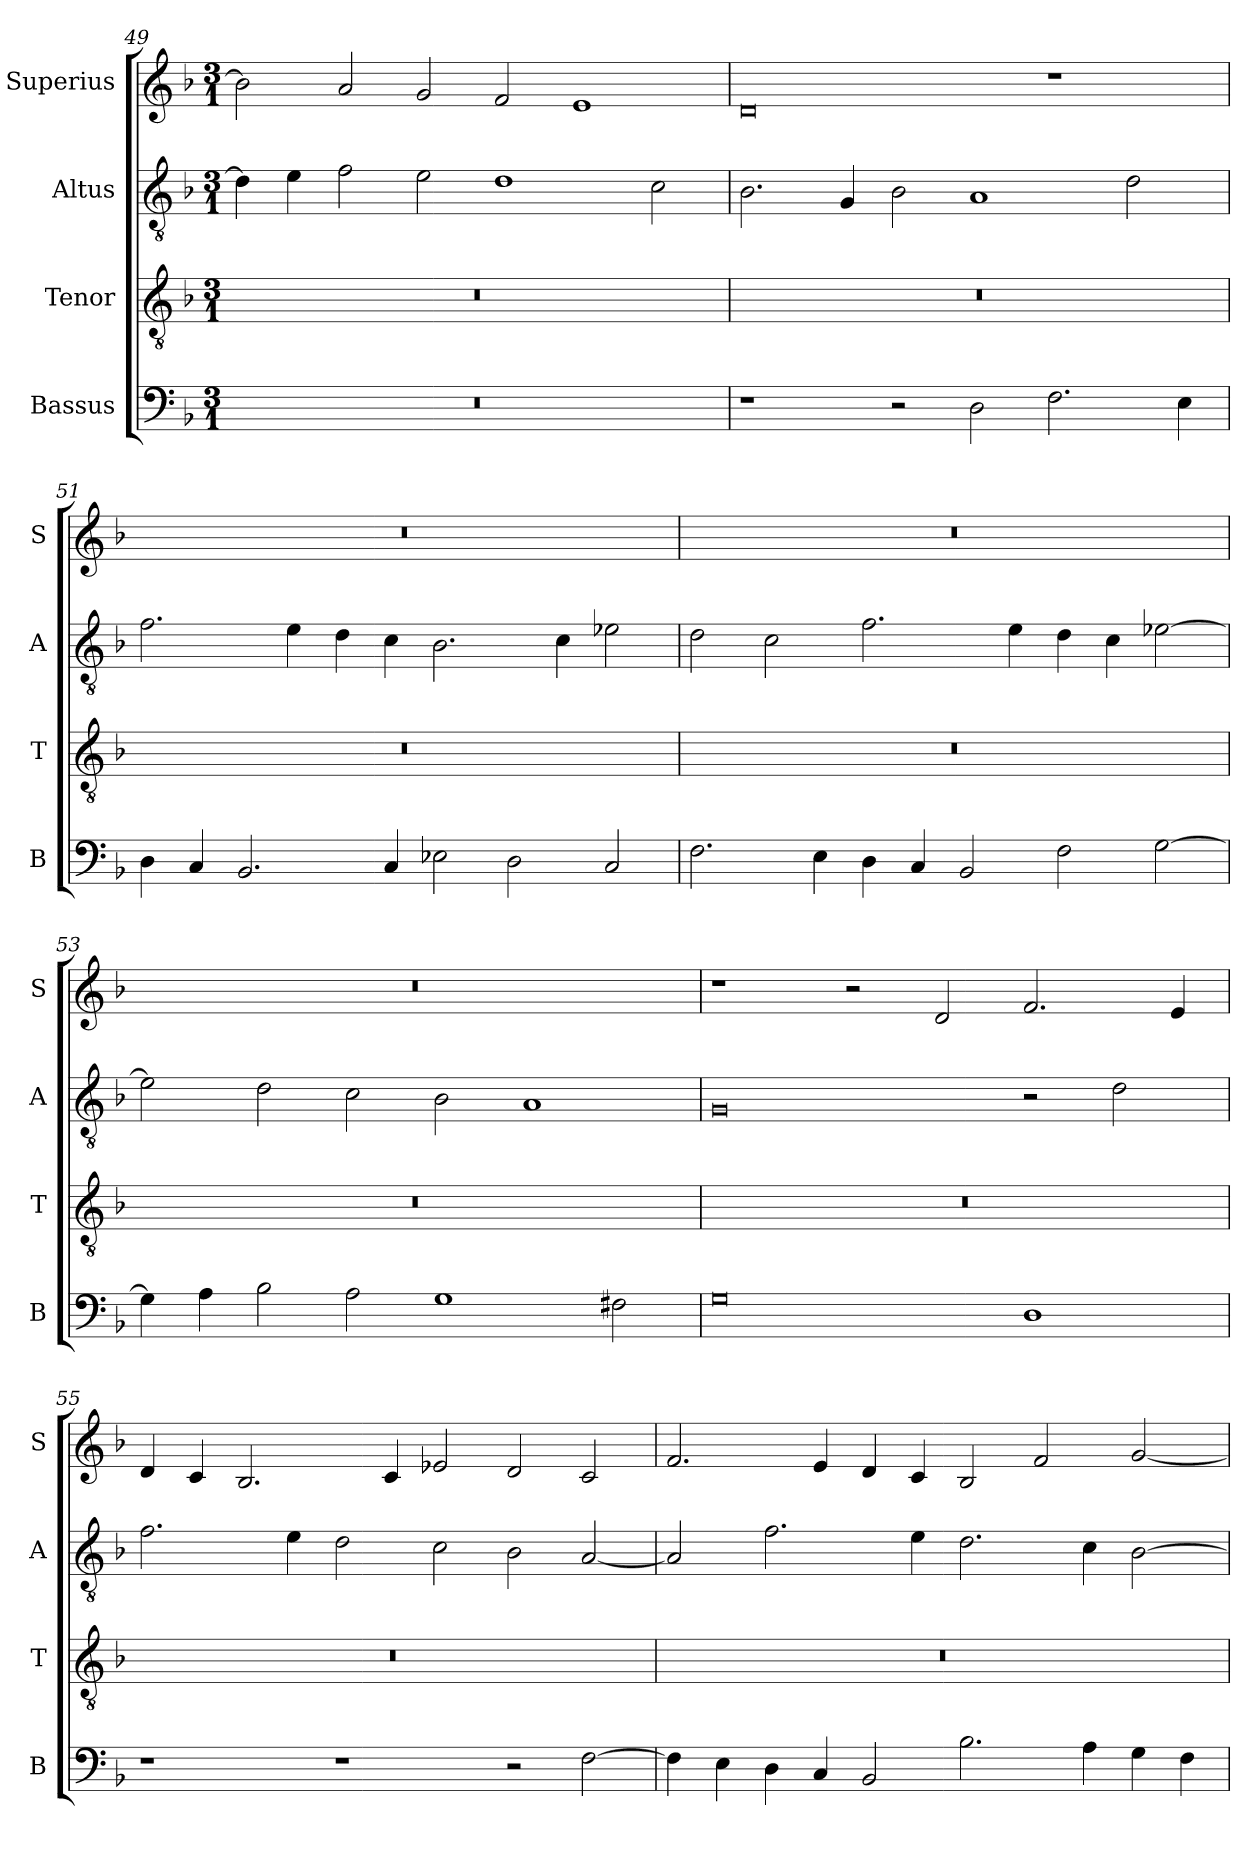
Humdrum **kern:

**kern	**kern	**kern	**kern
*part4	*part3	*part2	*part1
*staff4	*staff3	*staff2	*staff1
*I"Bassus	*I"Tenor	*I"Altus	*I"Superius
*I'B	*I'T	*I'A	*I'S
*clefF4	*clefGv2	*clefGv2	*clefG2
*k[b-]	*k[b-]	*k[b-]	*k[b-]
*M3/1	*M3/1	*M3/1	*M3/1
=49	=49	=49	=49
0.r	0.r	4d\]	2b-\]
.	.	4e\	.
.	.	2f\	2a/
.	.	2e\	2g/
.	.	1d	2f/
.	.	.	1e
.	.	2c\	.
=50	=50	=50	=50
1r	0.r	2.B-\	0d
.	.	4G/	.
2r	.	2B-\	.
2D\	.	1A	.
2.F\	.	.	1r
.	.	2d\	.
4E\	.	.	.
=51	=51	=51	=51
4D\	0.r	2.f\	0.r
4C/	.	.	.
2.BB-/	.	.	.
.	.	4e\	.
.	.	4d\	.
4C/	.	4c\	.
2E-X\	.	2.B-\	.
2D\	.	.	.
.	.	4c\	.
2C/	.	2e-X\	.
=52	=52	=52	=52
2.F\	0.r	2d\	0.r
.	.	2c\	.
4E\	.	.	.
4D\	.	2.f\	.
4C/	.	.	.
2BB-/	.	.	.
.	.	4e\	.
2F\	.	4d\	.
.	.	4c\	.
[2G\	.	[2e-X\	.
=53	=53	=53	=53
4G\]	0.r	2e-\]	0.r
4A\	.	.	.
2B-\	.	2d\	.
2A\	.	2c\	.
1G	.	2B-\	.
.	.	1A	.
2F#X\	.	.	.
=54	=54	=54	=54
0G	0.r	0G	1r
.	.	.	2r
.	.	.	2d/
1D	.	2r	2.f/
.	.	2d\	.
.	.	.	4e/
=55	=55	=55	=55
1r	0.r	2.f\	4d/
.	.	.	4c/
.	.	.	2.B-/
.	.	4e\	.
1r	.	2d\	.
.	.	.	4c/
.	.	2c\	2e-X/
2r	.	2B-\	2d/
[2F\	.	[2A/	2c/
=56	=56	=56	=56
4F\]	0.r	2A/]	2.f/
4E\	.	.	.
4D\	.	2.f\	.
4C/	.	.	4e/
2BB-/	.	.	4d/
.	.	4e\	4c/
2.B-\	.	2.d\	2B-/
.	.	.	2f/
4A\	.	4c\	.
4G\	.	[2B-\	[2g/
4F\	.	.	.
=	=	=	=
*-	*-	*-	*-
